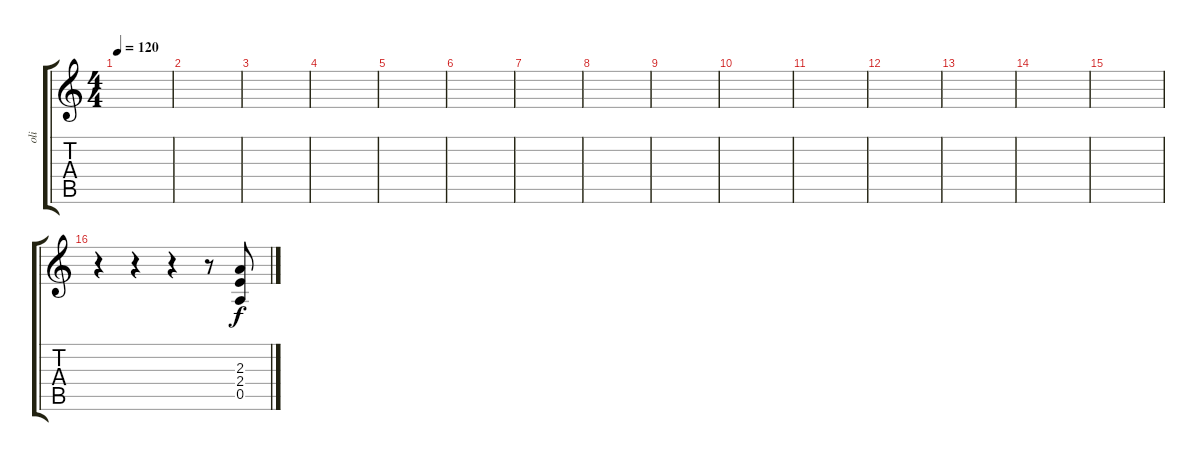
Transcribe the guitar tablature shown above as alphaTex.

\track ("oli" "oli") {instrument overdrivenguitar}
\staff {score tabs}
\tuning (E4 B3 G3 D3 A2 E2) {hide}
\ts (4 4)
\tempo 120
\clef g2
\ks c
|
|
|
|
|
|
|
|
|
|
|
|
|
|
|
r.4 r.4 r.4 r.8 (2.3 2.4 0.5).8
